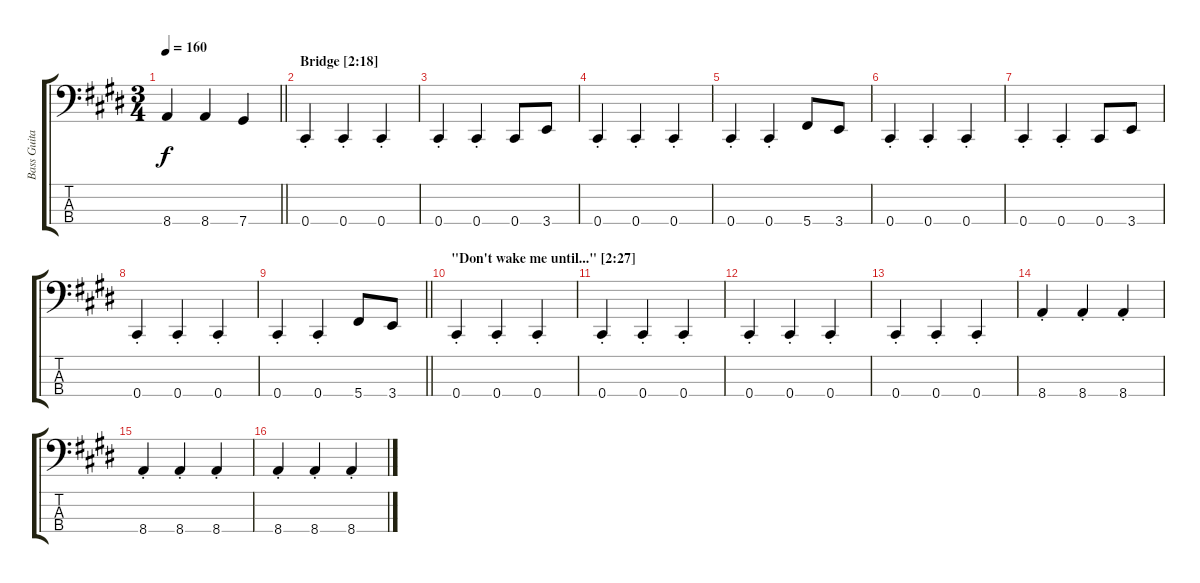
\track ("Bass Guitar" "Bass Guita") {instrument electricbassfinger}
\staff {score tabs}
\tuning (Gb2 Db2 Ab1 Db1) {hide}
\ts (3 4)
\tempo 160
\clef f4
\barLineRight lightlight
\ks c#minor
8.4.4{dy f} 8.4.4 7.4.4 |
\section ("" "Bridge [2:18]")
0.4{st}.4 0.4{st}.4 0.4{st}.4 |
0.4{st}.4 0.4{st}.4 0.4.8 3.4.8 |
0.4{st}.4 0.4{st}.4 0.4{st}.4 |
0.4{st}.4 0.4{st}.4 5.4.8 3.4.8 |
0.4{st}.4 0.4{st}.4 0.4{st}.4 |
0.4{st}.4 0.4{st}.4 0.4.8 3.4.8 |
0.4{st}.4 0.4{st}.4 0.4{st}.4 |
\barLineRight lightlight
0.4{st}.4 0.4{st}.4 5.4.8 3.4.8 |
\section ("" "\"Don't wake me until...\" [2:27]")
0.4{st}.4 0.4{st}.4 0.4{st}.4 |
0.4{st}.4 0.4{st}.4 0.4{st}.4 |
0.4{st}.4 0.4{st}.4 0.4{st}.4 |
0.4{st}.4 0.4{st}.4 0.4{st}.4 |
8.4{st}.4 8.4{st}.4 8.4{st}.4 |
8.4{st}.4 8.4{st}.4 8.4{st}.4 |
8.4{st}.4 8.4{st}.4 8.4{st}.4
